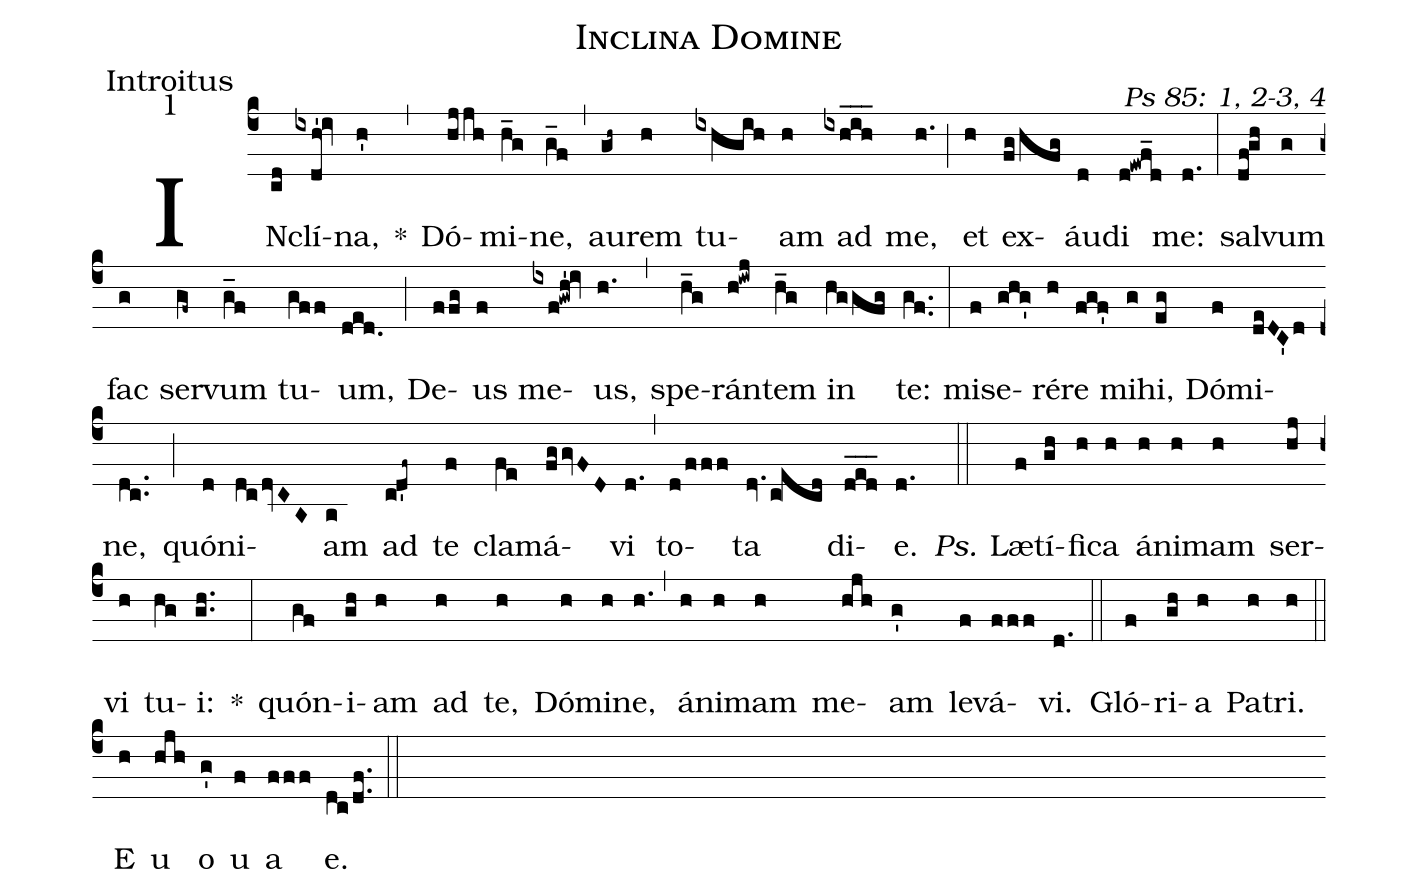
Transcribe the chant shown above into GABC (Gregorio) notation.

name: Inclina Domine;
office-part: Introitus;
mode: 1;
commentary: Ps 85: 1, 2-3, 4;
%%
(c4) IN(cd)clí(ixdh'!iv)na,(h') *(,) Dó(hjjh)mi(h_g)ne,(g_f) (,) au(gh~)rem(h) tu(ixhgih)am(h) ad(ixh_i_h_) me,(h.) (;) et(h) ex(fg/hfg)áu(d)di(d!ewf_d) me:(d.) (:)
sal(df!gh)vum(g) fac(g) ser(gf~)vum(g_f) tu(gff)um,(ded.) (;) De(ffg)us(f) me(ixf!gwh'!iv)us,(h.) (,) spe(h_g)rán(h!iwj)tem(h_g) in(hggfg) te:(gf..) (:)
mi(f)se(ghg')ré(h)re(fgf') mi(g)hi,(eg) Dó(f)mi(deDC'd)ne,(dc..) (;) quón(d)i(dcdv[ll:1]/CA)am(a) ad(cd'f~) te(f) cla(fe)má(fggvFD)vi(d.) (,) to(d/fff)ta(dv.c!ecd) di(d_e_d_)e.(d.) (::)
<i>Ps.</i> Læ(f)tí(gh)fi(h)ca(h) á(h)ni(h)mam(h) ser(hj)vi(h) tu(hg)i:(gh..) *(:)
quón(gf)i(gh)am(h) ad(h) te,(h) Dó(h)mi(h)ne,(h.) (,) á(h)ni(h)mam(h) me(hjh)am(g') le(f)vá(fff)vi.(d.) (::)
Gló(f)ri(gh)a(h) Pa(h)tri.(h) (::)
<eu>E(h) u(hjh) o(g') u(f) a(fff) e.</eu>(dc/df..) (::)
